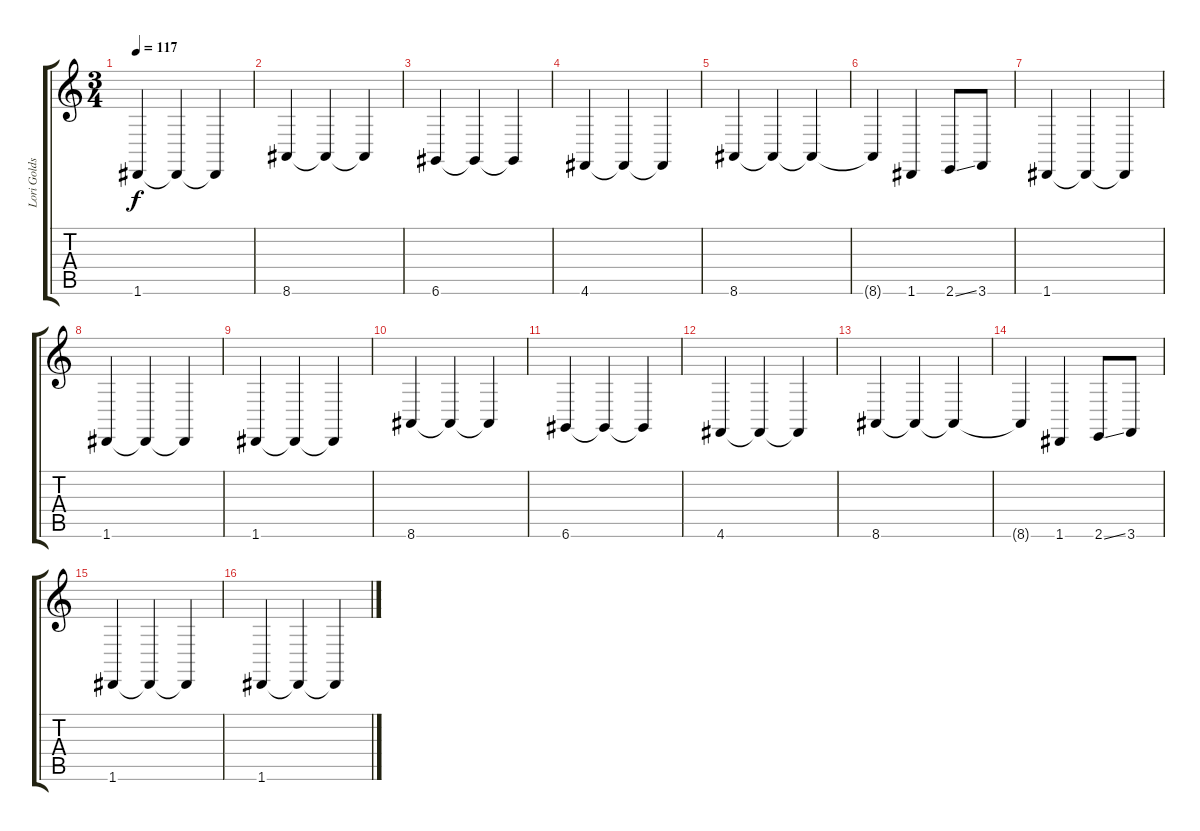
\track ("Lori Goldston-Cello" "Lori Golds") {instrument cello}
\staff {score tabs}
\tuning (E4 B3 G3 D3 A2 D2) {hide}
\ts (3 4)
\tempo 117
\clef g2
\ks c
1.6.4{dy f} 1.6{t}.4 1.6{t}.4 |
8.6.4 8.6{t}.4 8.6{t}.4 |
6.6.4 6.6{t}.4 6.6{t}.4 |
4.6.4 4.6{t}.4 4.6{t}.4 |
8.6.4 8.6{t}.4 8.6{t}.4 |
8.6{t}.4 1.6.4 2.6{ss}.8 3.6.8 |
1.6.4 1.6{t}.4 1.6{t}.4 |
1.6.4 1.6{t}.4 1.6{t}.4 |
1.6.4 1.6{t}.4 1.6{t}.4 |
8.6.4 8.6{t}.4 8.6{t}.4 |
6.6.4 6.6{t}.4 6.6{t}.4 |
4.6.4 4.6{t}.4 4.6{t}.4 |
8.6.4 8.6{t}.4 8.6{t}.4 |
8.6{t}.4 1.6.4 2.6{ss}.8 3.6.8 |
1.6.4 1.6{t}.4 1.6{t}.4 |
1.6.4 1.6{t}.4 1.6{t}.4
